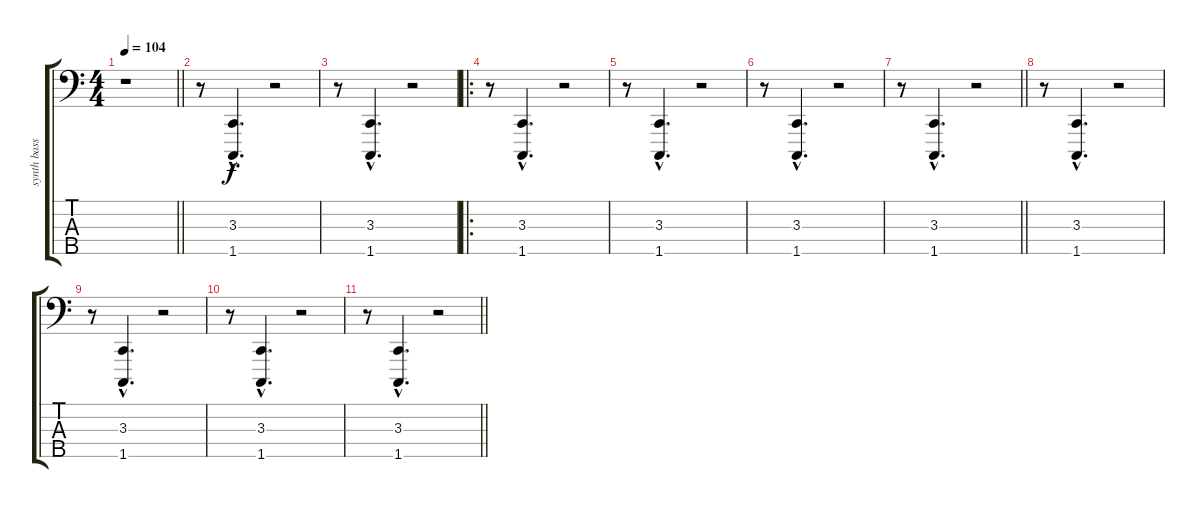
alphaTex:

\track ("synth bass" "synth bass") {instrument lead2sawtooth}
\staff {score tabs}
\tuning (G2 D2 A1 E1 B0) {hide}
\ts (4 4)
\tempo 104
\clef f4
\barLineRight lightlight
\ks c
r.1{dy f} |
r.8 (3.3{hac} 1.5{hac}).4{d} r.2 |
r.8 (3.3{hac} 1.5{hac}).4{d} r.2 |
\ro
r.8 (3.3{hac} 1.5{hac}).4{d} r.2 |
r.8 (3.3{hac} 1.5{hac}).4{d} r.2 |
r.8 (3.3{hac} 1.5{hac}).4{d} r.2 |
\barLineRight lightlight
r.8 (3.3{hac} 1.5{hac}).4{d} r.2 |
r.8 (3.3{hac} 1.5{hac}).4{d} r.2 |
r.8 (3.3{hac} 1.5{hac}).4{d} r.2 |
r.8 (3.3{hac} 1.5{hac}).4{d} r.2 |
\barLineRight lightlight
r.8 (3.3{hac} 1.5{hac}).4{d} r.2
